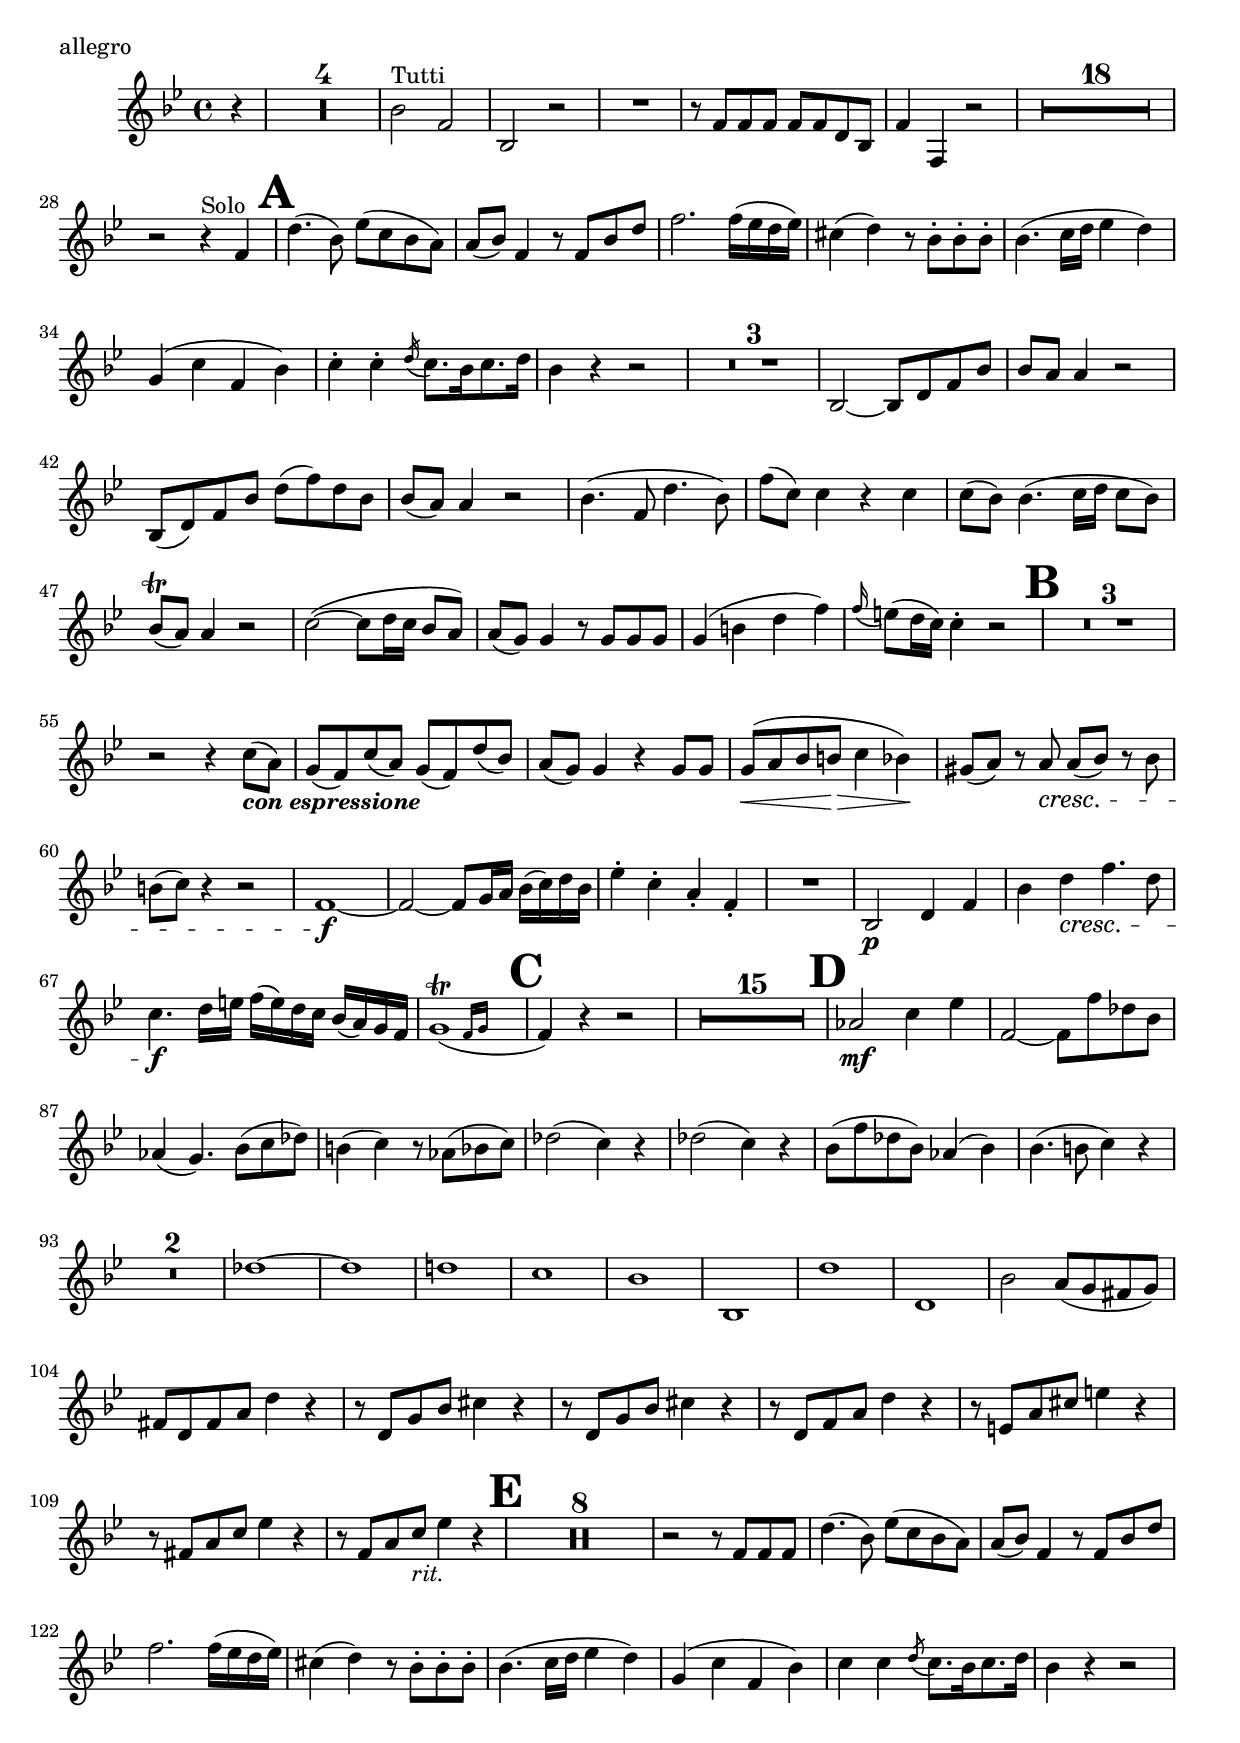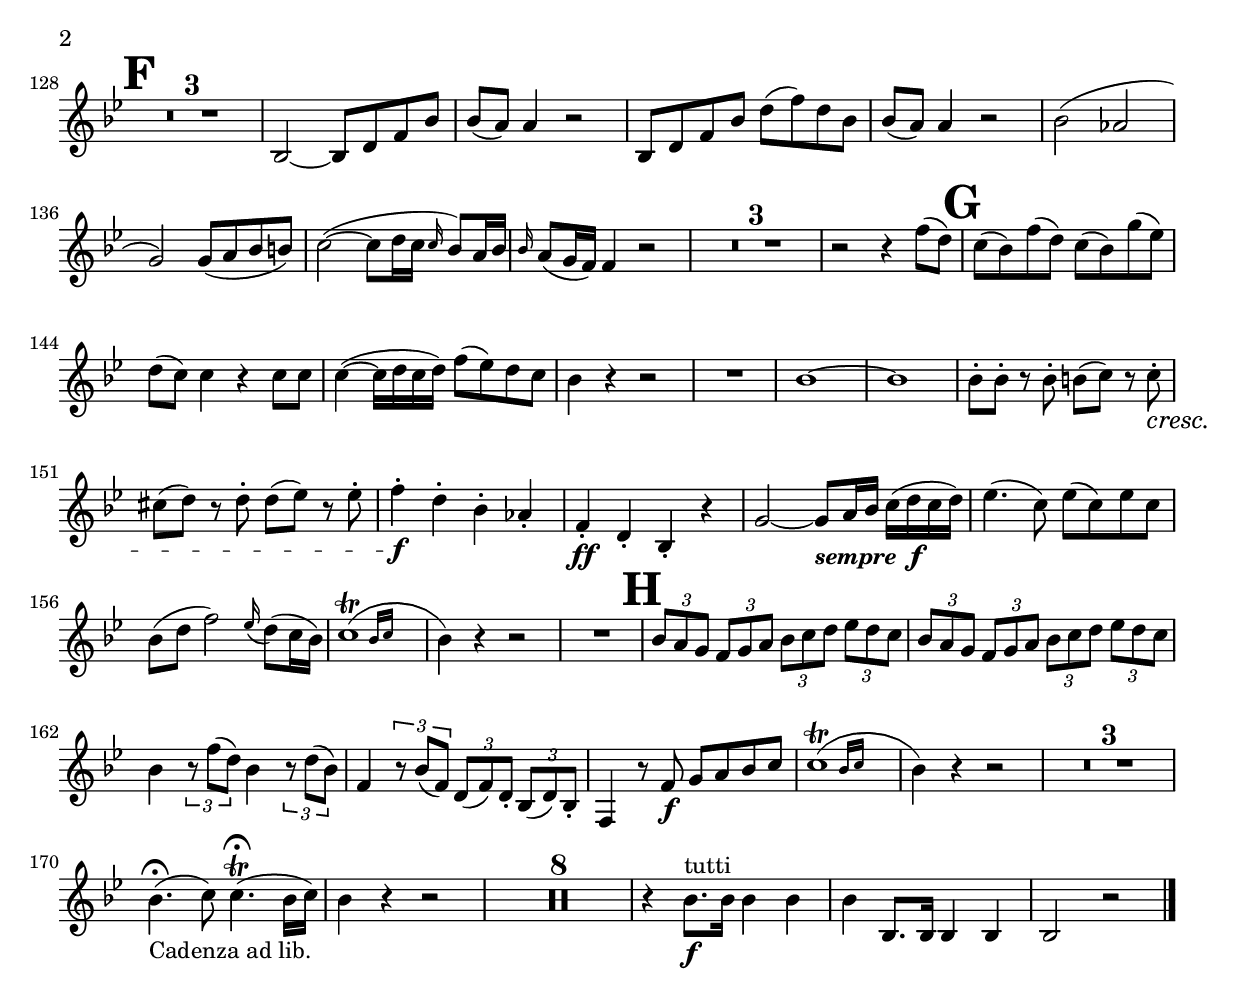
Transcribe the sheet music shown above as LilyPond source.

#(ly:set-option 'old-relative)
\version "1.9.8"
% #(ly:set-point-and-click 'line-column)

longgrace = \property Voice.Stem \override #'stroke-style = #'()
endlonggrace = \property Voice.Stem \revert #'stroke-style
ritenuto = \markup { \italic  "rit." }

\version "1.9.8"
  
cresc = \notes {
    #(ly:export (make-event-chord (list (make-span-event 'CrescendoEvent START)))) 
    \property Voice.crescendoText = \markup { \italic \bold "cresc." }
    \property Voice.crescendoSpanner = #'dashed-line
}

%%
%% TODO: a better mechanism for tweaking Grace settings.
%%

startGraceMusic = \sequential { 
    \startGraceMusic 
    \property Voice.Beam \override #'space-function
       = #(lambda (beam mult) (* 0.8 0.8))
    \property Voice.Beam \override #'thickness = #(* 0.384 (/ 0.6 0.48))
}

stopGraceMusic= \sequential {
    \property Voice.Beam \revert #'thickness
    \property Voice.Beam \revert #'space-function
    \stopGraceMusic
}

\paper{
    \translator {
        \ScoreContext
        skipBars = ##t
        midiInstrument = #"french horn"
        %% try to mimic Breitkopf
        RehearsalMark \override #'padding = #1
        MultiMeasureRest \override #'padding = #0.5
        restNumberThreshold = #1

	RehearsalMark \override #'font-series = #'bold
	RehearsalMark \override #'font-relative-size = #3

        Beam \override #'thickness = #0.6
        Beam \override #'space-function = #(lambda (beam mult) 0.8)
        Slur \override #'beautiful = #0.3
    }
    \translator {
        \StaffContext
        minimumVerticalExtent = #'(-4.5 . 4.5)
    }
    % #(define fonts my-sheet)

    indent = 10. \mm
    linewidth = 189. \mm

}



allegro =
	\notes
	\relative c'
{
	\time 4/4
	\key c \major
	\partial 4
	r4 
	|
	R1*4
	c'2^"Tutti" g
	c, r
	R1*1
	r8 g' g g  g g e c
	g'4 g, r2
	R1*18
	r2 r4^"Solo" g'4 |
	\mark "A"
	e'4. ( c8)  f[ (d c  b) ]
	 b[( c)] g4 r8  g[ c e]
	g2.   g16[( f e  f)]
	dis4 ( e4) r8  c8[-. c-. c-.]
	c4.(  d16[ e]  f4  e)
	a,( d g, c)
	d-. d-. \grace {
  \property Voice.Stem \override #'stroke-style = #"grace"
   e16( 
  \property Voice.Stem \revert #'stroke-style }
 d8.[) c16 d8. e16]
	c4 r r2
	R1*3
	c,2 ~  c8[ e g c]
	 c[  b ] b4 r2
	 c,8[ ( e) g c]  e[( g) e c]
	 c[( b)] b4 r2
	c4.( g8 e'4. c8)
	 g'[( d) ] d4 r4 d
	 d8[ ( c)] c4.(  d16[ e]  d8[  c)]
	 c8[(\trill  b)] b4 r2 |
	d2( ~   d8[ e16 d]  c8[  b)] |
	 b[( a)] a4 r8  a[ a a]
	a4( cis e  g)
	\grace {
  \property Voice.Stem \override #'stroke-style = #"grace"
   \longgrace g16( \endlonggrace 
  \property Voice.Stem \revert #'stroke-style }

	 fis8[)( e16  d)] d4-. r2 | 
	\mark "B"
	R1*3
	r2 r4  d8[(_\markup { \italic \bold "con espressione" } b) ]
	 a[(  g) d'(  b)]  a[(  g) e'(  c) ]
	 b8[(  a)] a4 r4  a8[ a]
	 a[( \< b c cis\!\> ]  d4  c\!)
	 ais8[( b)] r8 \cresc b  b[( c)] r c
	 cis[ ( d)] r4 r2
	\endcresc g,1\f ~ g2 ~  g8[ a16 b]  c[( d) e c]
	%% 64
	f4-. d-. b-. g-.
	R1

	c,2\p e4 g c \cresc e g4. e8 |
	\endcresc d4.\f  e16[ fis]  g[ ( fis) e d]  c[( b) a g]

	<< a1(\trill
	  { s2 \grace {
  \property Voice.Stem \override #'stroke-style = #"grace"
    g16[ a] 
  \property Voice.Stem \revert #'stroke-style }
 } >>
	\mark "C"
	 g4) r r2
	R1*15
	\mark "D"
	bes2\mf d4 f
	g,2~  g8[ g' es c]|
	bes4(  a4.)  c8[( d  es)]
	cis4( d) r8  bes[ (c  d)]
	es2 ( d4) r
	es2 ( d4) r
	 c8[( g' es  c)] bes4( c)
	c4.( cis8  d4) r
	R1*2
	es1~es1|
	e!
	d
	c
	c,
	e'
	e,
	c'2  b8[( a gis  a)]
	 gis8[ e gis b ] e4 r |
	r8  e,[ a c] dis4 r
	r8  e,[ a c] dis4 r
	r8  e,[ g b] e4 r
	r8  fis,[ b dis] fis4 r
	r8  gis,[ b d] f4 r
	r8  g,[ b d_\ritenuto ] f4 r
	\mark  "E"
	R1*8
	r2 r8  g,[ g g]
	e'4.( c8)  f[( d c  b)]
	 b[( c)] g4 r8  g[ c e] |
	g2.   g16[( f e  f)]
	dis4( e) r8  c[-. c-. c-.]
	c4.(  d16[ e] f4  e)
	a, ( d g,  c)
	d d 
	    \grace {
  \property Voice.Stem \override #'stroke-style = #"grace"
   e8( 
  \property Voice.Stem \revert #'stroke-style }

	   d8.[) c16 d8. e16] 
	c4 r r2
	\mark "F"
	R1*3
	c,2~ c8[ e g c]
	 c8[( b)] b4 r2
	 c,8[ e g c ]  e[ ( g) e c]
	 c[( b)] b4 r2
	c2 (bes  a)  a8[(b c  cis)]
	d2( ~  d8[ e16 d] \grace {
  \property Voice.Stem \override #'stroke-style = #"grace"
   \longgrace d16( \endlonggrace 
  \property Voice.Stem \revert #'stroke-style }
 c8[) b16  c)]
	\grace {
  \property Voice.Stem \override #'stroke-style = #"grace"
   \longgrace c16 \endlonggrace 
  \property Voice.Stem \revert #'stroke-style }
 b8[( a16  g)] g4 r2 |
	R1*3
	r2 r4  g'8[( e)]
	\mark "G"
	 d[( c) g'( e)]  d[( c) a'( f)]
	 e[( d)] d4 r  d8[ d]
	d4(~  d16[ e d  e)]  g8[( f) e d] |
	c4 r r2
	R1
	c1 ~
	c |
	 c8[-. c-.] r c-.  cis[( d)] r\cresc d-. |
	 dis[( e)] r e-.  e[( f)] r f-. |
	g4-.\f\endcresc  e-. c-. bes-. |
	g-.\ff e-. c-. r |
	a'2 ~  a8[_""_\markup { \bold \italic "sempre " \dynamic "f" }  b16 c]  d[( e d  e)]

	
	f4. ( d8)  f8[ ( d) f d]
	 c[ (e]  g2) \grace {
  \property Voice.Stem \override #'stroke-style = #"grace"
   \longgrace f16(  \endlonggrace 
  \property Voice.Stem \revert #'stroke-style }
  e8[)( d16  c)]

	<< d1\trill (
	  { s2 \grace {
  \property Voice.Stem \override #'stroke-style = #"grace"
    c16[ d] 
  \property Voice.Stem \revert #'stroke-style }
 } >>
	
	 c4) r r2
	R1 |
	\mark "H"
	\times 2/3 {  c8[ b a ] } \times 2/3 {  g[ a b] }
	  \times 2/3 {  c[ d e] } \times 2/3 {  f[ e d] } |
	\times 2/3 {  c[ b a ] } \times 2/3 {  g[ a b] }
	  \times 2/3 {  c[ d e] } \times 2/3 {  f[ e d] }|
	c4 \times 2/3 {  r8  g'[( e)]} c4 \times 2/3 {  r8  e[ ( c)]} |
	g4 \times 2/3 {  r8  c8[( g)] } \times 2/3 {  e[ ( g) e-. ] } \times 2/3 {  c[ ( e) c-.] }|
	g4 r8 g'\f  a[ b c d]|

	<< d1(\trill
	  { s2 \grace {
  \property Voice.Stem \override #'stroke-style = #"grace"
    c16[ d] 
  \property Voice.Stem \revert #'stroke-style }
 }  >>
	 c4) r r2
	R1*3

	c4.^\fermata_"Cadenza ad lib." ( d8) d4.\trill^\fermata (  c16[  d)] 
	c4 r r2
	R1*8
	r4  c8.[^"tutti"\f c16] c4 c
	c  c,8.[ c16] c4 c|
	c2 r2 \bar "|."
	
}


\score
{
	\notes { \transpose c' bes \allegro }
	\paper{ }
	\header { piece = "allegro" opus = "" }	
	\midi{ \tempo 4=90 }
}

